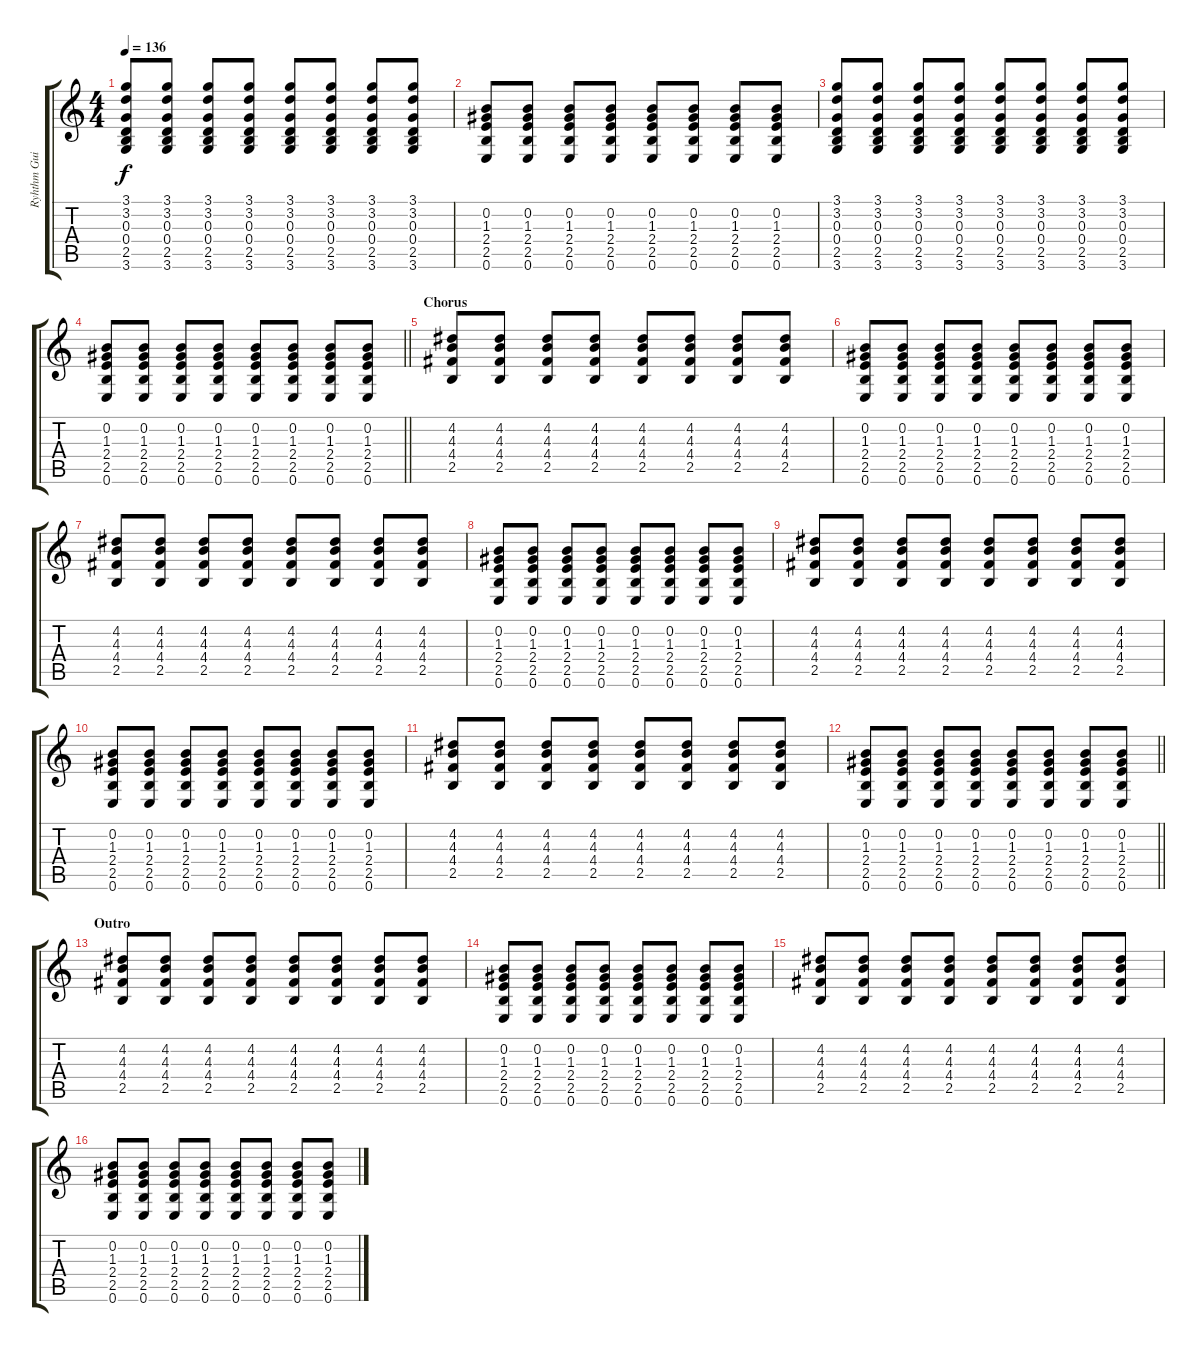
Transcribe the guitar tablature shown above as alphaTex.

\track ("Ryhthm Guitar 2" "Ryhthm Gui") {instrument overdrivenguitar}
\staff {score tabs}
\tuning (E4 B3 G3 D3 A2 E2) {hide}
\ts (4 4)
\tempo 136
\clef g2
\ks c
(3.1 3.2 0.3 0.4 2.5 3.6).8{dy f} (3.1 3.2 0.3 0.4 2.5 3.6).8 (3.1 3.2 0.3 0.4 2.5 3.6).8 (3.1 3.2 0.3 0.4 2.5 3.6).8 (3.1 3.2 0.3 0.4 2.5 3.6).8 (3.1 3.2 0.3 0.4 2.5 3.6).8 (3.1 3.2 0.3 0.4 2.5 3.6).8 (3.1 3.2 0.3 0.4 2.5 3.6).8 |
(0.2 1.3 2.4 2.5 0.6).8 (0.2 1.3 2.4 2.5 0.6).8 (0.2 1.3 2.4 2.5 0.6).8 (0.2 1.3 2.4 2.5 0.6).8 (0.2 1.3 2.4 2.5 0.6).8 (0.2 1.3 2.4 2.5 0.6).8 (0.2 1.3 2.4 2.5 0.6).8 (0.2 1.3 2.4 2.5 0.6).8 |
(3.1 3.2 0.3 0.4 2.5 3.6).8 (3.1 3.2 0.3 0.4 2.5 3.6).8 (3.1 3.2 0.3 0.4 2.5 3.6).8 (3.1 3.2 0.3 0.4 2.5 3.6).8 (3.1 3.2 0.3 0.4 2.5 3.6).8 (3.1 3.2 0.3 0.4 2.5 3.6).8 (3.1 3.2 0.3 0.4 2.5 3.6).8 (3.1 3.2 0.3 0.4 2.5 3.6).8 |
\barLineRight lightlight
(0.2 1.3 2.4 2.5 0.6).8 (0.2 1.3 2.4 2.5 0.6).8 (0.2 1.3 2.4 2.5 0.6).8 (0.2 1.3 2.4 2.5 0.6).8 (0.2 1.3 2.4 2.5 0.6).8 (0.2 1.3 2.4 2.5 0.6).8 (0.2 1.3 2.4 2.5 0.6).8 (0.2 1.3 2.4 2.5 0.6).8 |
\section ("" "Chorus")
(4.2 4.3 4.4 2.5).8 (4.2 4.3 4.4 2.5).8 (4.2 4.3 4.4 2.5).8 (4.2 4.3 4.4 2.5).8 (4.2 4.3 4.4 2.5).8 (4.2 4.3 4.4 2.5).8 (4.2 4.3 4.4 2.5).8 (4.2 4.3 4.4 2.5).8 |
(0.2 1.3 2.4 2.5 0.6).8 (0.2 1.3 2.4 2.5 0.6).8 (0.2 1.3 2.4 2.5 0.6).8 (0.2 1.3 2.4 2.5 0.6).8 (0.2 1.3 2.4 2.5 0.6).8 (0.2 1.3 2.4 2.5 0.6).8 (0.2 1.3 2.4 2.5 0.6).8 (0.2 1.3 2.4 2.5 0.6).8 |
(4.2 4.3 4.4 2.5).8 (4.2 4.3 4.4 2.5).8 (4.2 4.3 4.4 2.5).8 (4.2 4.3 4.4 2.5).8 (4.2 4.3 4.4 2.5).8 (4.2 4.3 4.4 2.5).8 (4.2 4.3 4.4 2.5).8 (4.2 4.3 4.4 2.5).8 |
(0.2 1.3 2.4 2.5 0.6).8 (0.2 1.3 2.4 2.5 0.6).8 (0.2 1.3 2.4 2.5 0.6).8 (0.2 1.3 2.4 2.5 0.6).8 (0.2 1.3 2.4 2.5 0.6).8 (0.2 1.3 2.4 2.5 0.6).8 (0.2 1.3 2.4 2.5 0.6).8 (0.2 1.3 2.4 2.5 0.6).8 |
(4.2 4.3 4.4 2.5).8 (4.2 4.3 4.4 2.5).8 (4.2 4.3 4.4 2.5).8 (4.2 4.3 4.4 2.5).8 (4.2 4.3 4.4 2.5).8 (4.2 4.3 4.4 2.5).8 (4.2 4.3 4.4 2.5).8 (4.2 4.3 4.4 2.5).8 |
(0.2 1.3 2.4 2.5 0.6).8 (0.2 1.3 2.4 2.5 0.6).8 (0.2 1.3 2.4 2.5 0.6).8 (0.2 1.3 2.4 2.5 0.6).8 (0.2 1.3 2.4 2.5 0.6).8 (0.2 1.3 2.4 2.5 0.6).8 (0.2 1.3 2.4 2.5 0.6).8 (0.2 1.3 2.4 2.5 0.6).8 |
(4.2 4.3 4.4 2.5).8 (4.2 4.3 4.4 2.5).8 (4.2 4.3 4.4 2.5).8 (4.2 4.3 4.4 2.5).8 (4.2 4.3 4.4 2.5).8 (4.2 4.3 4.4 2.5).8 (4.2 4.3 4.4 2.5).8 (4.2 4.3 4.4 2.5).8 |
\barLineRight lightlight
(0.2 1.3 2.4 2.5 0.6).8 (0.2 1.3 2.4 2.5 0.6).8 (0.2 1.3 2.4 2.5 0.6).8 (0.2 1.3 2.4 2.5 0.6).8 (0.2 1.3 2.4 2.5 0.6).8 (0.2 1.3 2.4 2.5 0.6).8 (0.2 1.3 2.4 2.5 0.6).8 (0.2 1.3 2.4 2.5 0.6).8 |
\section ("" "Outro")
(4.2 4.3 4.4 2.5).8 (4.2 4.3 4.4 2.5).8 (4.2 4.3 4.4 2.5).8 (4.2 4.3 4.4 2.5).8 (4.2 4.3 4.4 2.5).8 (4.2 4.3 4.4 2.5).8 (4.2 4.3 4.4 2.5).8 (4.2 4.3 4.4 2.5).8 |
(0.2 1.3 2.4 2.5 0.6).8 (0.2 1.3 2.4 2.5 0.6).8 (0.2 1.3 2.4 2.5 0.6).8 (0.2 1.3 2.4 2.5 0.6).8 (0.2 1.3 2.4 2.5 0.6).8 (0.2 1.3 2.4 2.5 0.6).8 (0.2 1.3 2.4 2.5 0.6).8 (0.2 1.3 2.4 2.5 0.6).8 |
(4.2 4.3 4.4 2.5).8 (4.2 4.3 4.4 2.5).8 (4.2 4.3 4.4 2.5).8 (4.2 4.3 4.4 2.5).8 (4.2 4.3 4.4 2.5).8 (4.2 4.3 4.4 2.5).8 (4.2 4.3 4.4 2.5).8 (4.2 4.3 4.4 2.5).8 |
(0.2 1.3 2.4 2.5 0.6).8 (0.2 1.3 2.4 2.5 0.6).8 (0.2 1.3 2.4 2.5 0.6).8 (0.2 1.3 2.4 2.5 0.6).8 (0.2 1.3 2.4 2.5 0.6).8 (0.2 1.3 2.4 2.5 0.6).8 (0.2 1.3 2.4 2.5 0.6).8 (0.2 1.3 2.4 2.5 0.6).8
